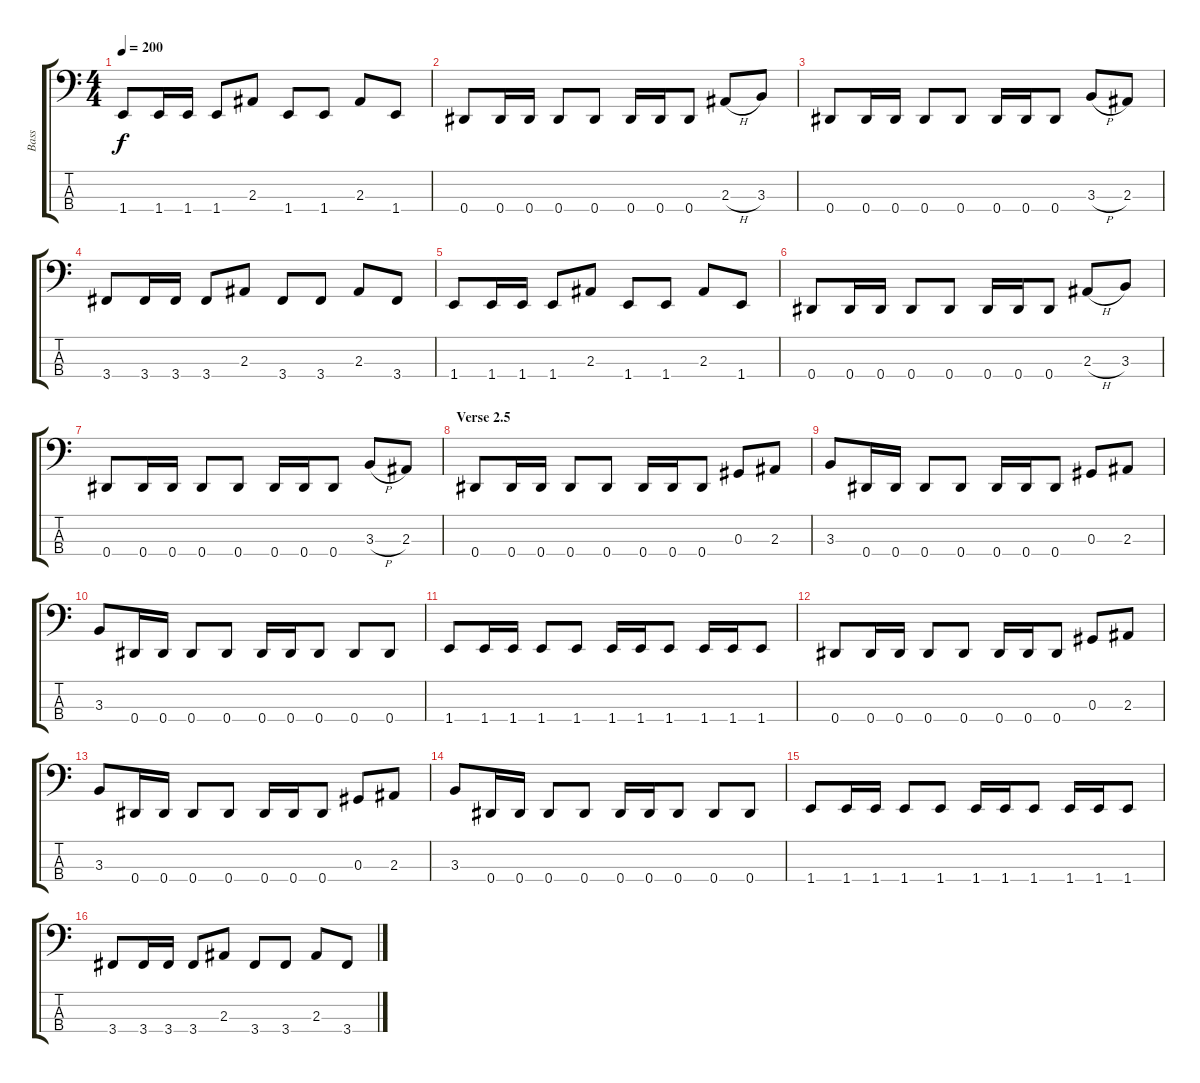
\track ("Bass" "Bass") {instrument electricbasspick}
\staff {score tabs}
\tuning (Gb2 Db2 Ab1 Eb1) {hide}
\ts (4 4)
\tempo 200
\clef f4
\ks c
1.4.8{dy f} 1.4.16 1.4.16 1.4.8 2.3.8 1.4.8 1.4.8 2.3.8 1.4.8 |
0.4.8 0.4.16 0.4.16 0.4.8 0.4.8 0.4.16 0.4.16 0.4.8 2.3{h}.8 3.3.8 |
0.4.8 0.4.16 0.4.16 0.4.8 0.4.8 0.4.16 0.4.16 0.4.8 3.3{h}.8 2.3.8 |
3.4.8 3.4.16 3.4.16 3.4.8 2.3.8 3.4.8 3.4.8 2.3.8 3.4.8 |
1.4.8 1.4.16 1.4.16 1.4.8 2.3.8 1.4.8 1.4.8 2.3.8 1.4.8 |
0.4.8 0.4.16 0.4.16 0.4.8 0.4.8 0.4.16 0.4.16 0.4.8 2.3{h}.8 3.3.8 |
0.4.8 0.4.16 0.4.16 0.4.8 0.4.8 0.4.16 0.4.16 0.4.8 3.3{h}.8 2.3.8 |
\section ("" "Verse 2.5")
0.4.8 0.4.16 0.4.16 0.4.8 0.4.8 0.4.16 0.4.16 0.4.8 0.3.8 2.3.8 |
3.3.8 0.4.16 0.4.16 0.4.8 0.4.8 0.4.16 0.4.16 0.4.8 0.3.8 2.3.8 |
3.3.8 0.4.16 0.4.16 0.4.8 0.4.8 0.4.16 0.4.16 0.4.8 0.4.8 0.4.8 |
1.4.8 1.4.16 1.4.16 1.4.8 1.4.8 1.4.16 1.4.16 1.4.8 1.4.16 1.4.16 1.4.8 |
0.4.8 0.4.16 0.4.16 0.4.8 0.4.8 0.4.16 0.4.16 0.4.8 0.3.8 2.3.8 |
3.3.8 0.4.16 0.4.16 0.4.8 0.4.8 0.4.16 0.4.16 0.4.8 0.3.8 2.3.8 |
3.3.8 0.4.16 0.4.16 0.4.8 0.4.8 0.4.16 0.4.16 0.4.8 0.4.8 0.4.8 |
1.4.8 1.4.16 1.4.16 1.4.8 1.4.8 1.4.16 1.4.16 1.4.8 1.4.16 1.4.16 1.4.8 |
3.4.8 3.4.16 3.4.16 3.4.8 2.3.8 3.4.8 3.4.8 2.3.8 3.4.8
